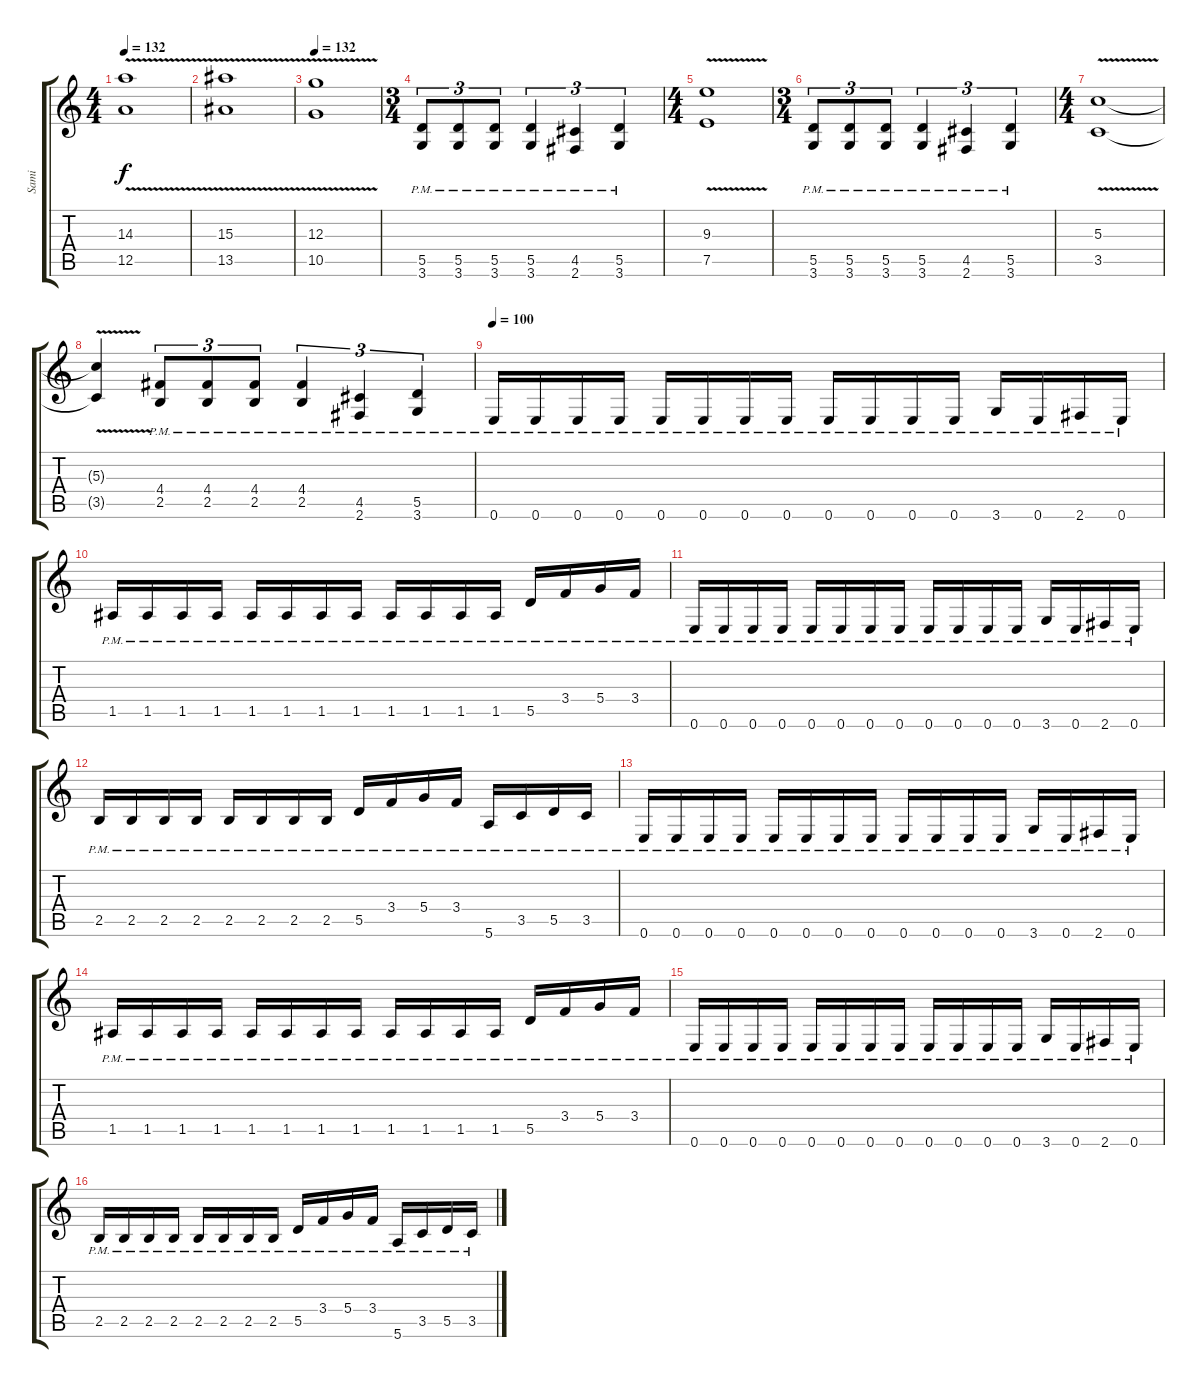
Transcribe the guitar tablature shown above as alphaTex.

\track ("Sami" "Sami") {instrument overdrivenguitar}
\staff {score tabs}
\tuning (E4 B3 G3 D3 A2 E2) {hide}
\ts (4 4)
\tempo 132
\clef g2
\ks c
(14.3{v} 12.5{v}).1{dy f} |
(15.3{v} 13.5{v}).1 |
\tempo 132
(12.3{v} 10.5{v}).1 |
\ts (3 4)
(5.5{pm} 3.6{pm}).8{tu (3 2)} (5.5{pm} 3.6{pm}).8{tu (3 2)} (5.5{pm} 3.6{pm}).8{tu (3 2)} (5.5{pm} 3.6{pm}).4{tu (3 2)} (4.5{pm} 2.6{pm}).4{tu (3 2)} (5.5{pm} 3.6{pm}).4{tu (3 2)} |
\ts (4 4)
(9.3{v} 7.5{v}).1 |
\ts (3 4)
(5.5{pm} 3.6{pm}).8{tu (3 2)} (5.5{pm} 3.6{pm}).8{tu (3 2)} (5.5{pm} 3.6{pm}).8{tu (3 2)} (5.5{pm} 3.6{pm}).4{tu (3 2)} (4.5{pm} 2.6{pm}).4{tu (3 2)} (5.5{pm} 3.6{pm}).4{tu (3 2)} |
\ts (4 4)
(5.3{v} 3.5{v}).1 |
(5.3{t} 3.5{t}).4 (4.4{pm} 2.5{pm}).8{tu (3 2)} (4.4{pm} 2.5{pm}).8{tu (3 2)} (4.4{pm} 2.5{pm}).8{tu (3 2)} (4.4{pm} 2.5{pm}).4{tu (3 2)} (4.5{pm} 2.6{pm}).4{tu (3 2)} (5.5{pm} 3.6{pm}).4{tu (3 2)} |
\tempo 100
0.6{pm}.16 0.6{pm}.16 0.6{pm}.16 0.6{pm}.16 0.6{pm}.16 0.6{pm}.16 0.6{pm}.16 0.6{pm}.16 0.6{pm}.16 0.6{pm}.16 0.6{pm}.16 0.6{pm}.16 3.6{pm}.16 0.6{pm}.16 2.6{pm}.16 0.6{pm}.16 |
1.5{pm}.16 1.5{pm}.16 1.5{pm}.16 1.5{pm}.16 1.5{pm}.16 1.5{pm}.16 1.5{pm}.16 1.5{pm}.16 1.5{pm}.16 1.5{pm}.16 1.5{pm}.16 1.5{pm}.16 5.5{pm}.16 3.4{pm}.16 5.4{pm}.16 3.4{pm}.16 |
0.6{pm}.16 0.6{pm}.16 0.6{pm}.16 0.6{pm}.16 0.6{pm}.16 0.6{pm}.16 0.6{pm}.16 0.6{pm}.16 0.6{pm}.16 0.6{pm}.16 0.6{pm}.16 0.6{pm}.16 3.6{pm}.16 0.6{pm}.16 2.6{pm}.16 0.6{pm}.16 |
2.5{pm}.16 2.5{pm}.16 2.5{pm}.16 2.5{pm}.16 2.5{pm}.16 2.5{pm}.16 2.5{pm}.16 2.5{pm}.16 5.5{pm}.16 3.4{pm}.16 5.4{pm}.16 3.4{pm}.16 5.6{pm}.16 3.5{pm}.16 5.5{pm}.16 3.5{pm}.16 |
0.6{pm}.16 0.6{pm}.16 0.6{pm}.16 0.6{pm}.16 0.6{pm}.16 0.6{pm}.16 0.6{pm}.16 0.6{pm}.16 0.6{pm}.16 0.6{pm}.16 0.6{pm}.16 0.6{pm}.16 3.6{pm}.16 0.6{pm}.16 2.6{pm}.16 0.6{pm}.16 |
1.5{pm}.16 1.5{pm}.16 1.5{pm}.16 1.5{pm}.16 1.5{pm}.16 1.5{pm}.16 1.5{pm}.16 1.5{pm}.16 1.5{pm}.16 1.5{pm}.16 1.5{pm}.16 1.5{pm}.16 5.5{pm}.16 3.4{pm}.16 5.4{pm}.16 3.4{pm}.16 |
0.6{pm}.16 0.6{pm}.16 0.6{pm}.16 0.6{pm}.16 0.6{pm}.16 0.6{pm}.16 0.6{pm}.16 0.6{pm}.16 0.6{pm}.16 0.6{pm}.16 0.6{pm}.16 0.6{pm}.16 3.6{pm}.16 0.6{pm}.16 2.6{pm}.16 0.6{pm}.16 |
2.5{pm}.16 2.5{pm}.16 2.5{pm}.16 2.5{pm}.16 2.5{pm}.16 2.5{pm}.16 2.5{pm}.16 2.5{pm}.16 5.5{pm}.16 3.4{pm}.16 5.4{pm}.16 3.4{pm}.16 5.6{pm}.16 3.5{pm}.16 5.5{pm}.16 3.5{pm}.16
